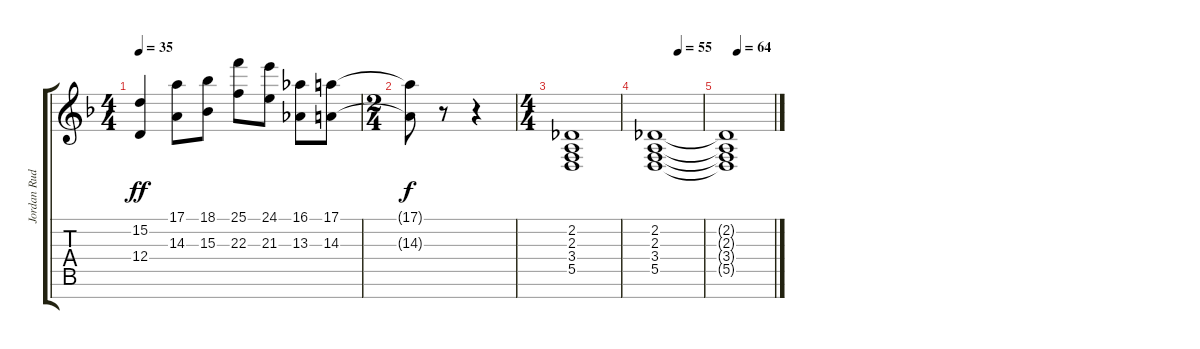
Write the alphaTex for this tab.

\track ("Jordan Rudess - Keyboard" "Jordan Rud") {instrument acousticgrandpiano}
\staff {score tabs}
\tuning (E4 B3 G3 D3 A2 E2 B1) {hide}
\ts (4 4)
\tempo 35
\clef g2
\ks dminor
(15.2 12.4).4{dy ff} (17.1 14.3).8 (18.1 15.3).8 (25.1 22.3).8 (24.1 21.3).8 (16.1 13.3).8 (17.1 14.3).8 |
\ts (2 4)
(17.1{t} 14.3{t}).8{dy f} r.8{volume 0} r.4 |
\ts (4 4)
(2.2 2.3 3.4 5.5).1{volume 13} |
\tempo (55 0.5)
(2.2 2.3 3.4 5.5).1 |
\tempo (64 0.25)
(2.2{t} 2.3{t} 3.4{t} 5.5{t}).1{volume 0}
